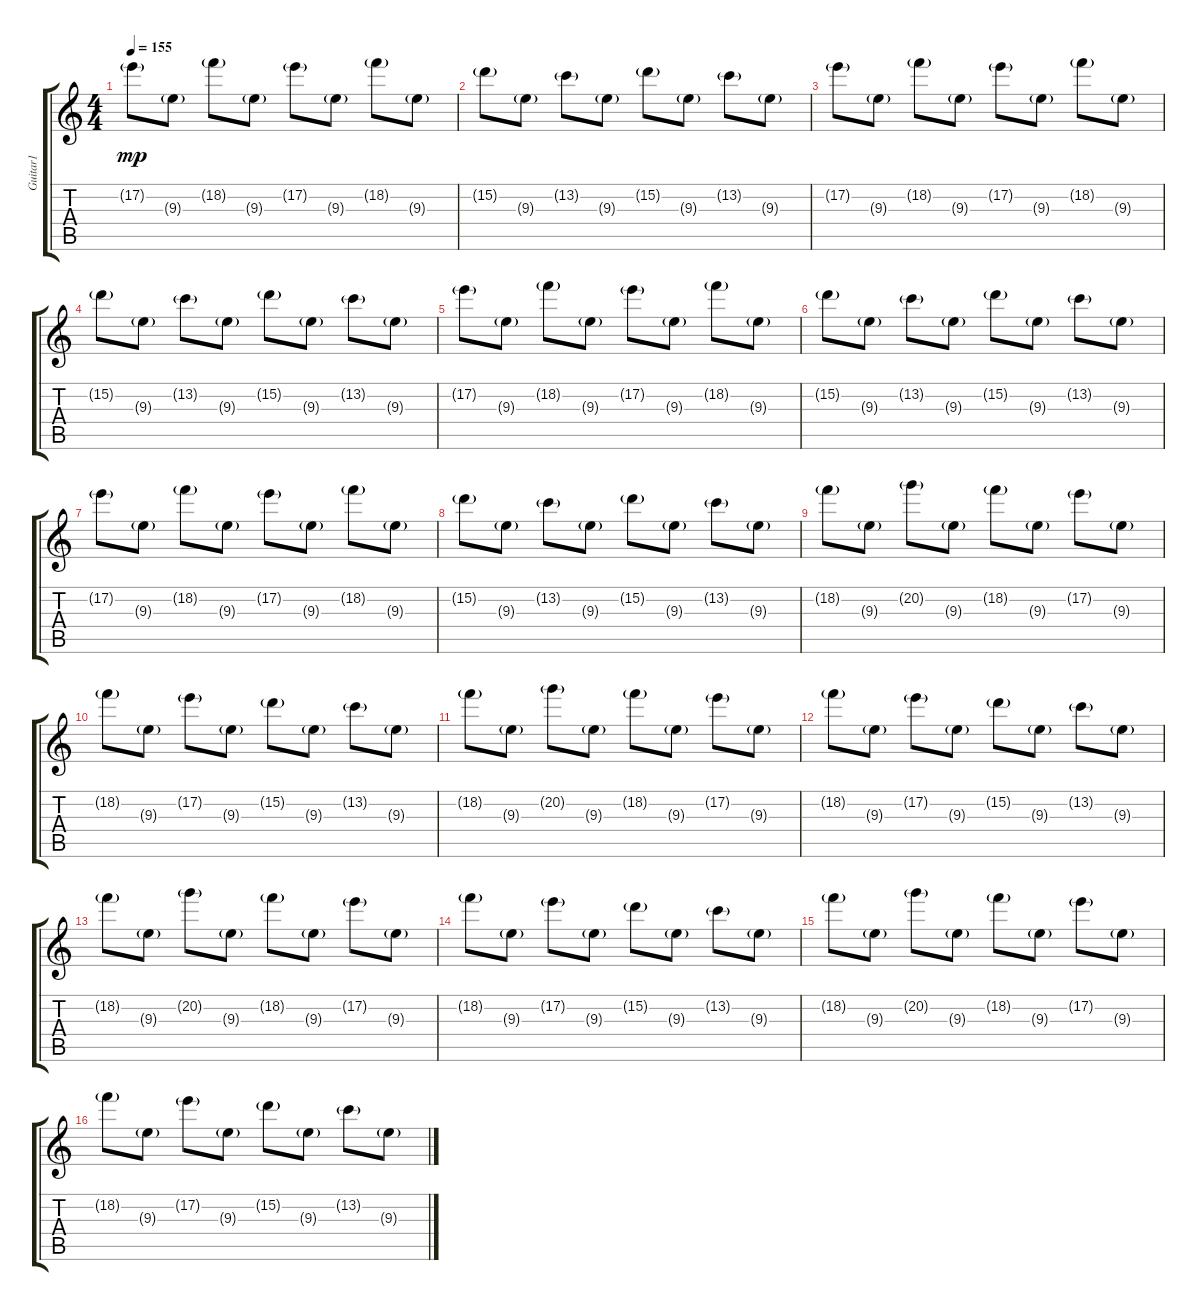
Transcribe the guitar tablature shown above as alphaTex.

\track ("Guitar1" "Guitar1") {instrument overdrivenguitar}
\staff {score tabs}
\tuning (E4 B3 G3 D3 A2 E2) {hide}
\ts (4 4)
\tempo 155
\clef g2
\ks c
17.2{g}.8{dy mp} 9.3{g}.8 18.2{g}.8 9.3{g}.8 17.2{g}.8 9.3{g}.8 18.2{g}.8 9.3{g}.8 |
15.2{g}.8 9.3{g}.8 13.2{g}.8 9.3{g}.8 15.2{g}.8 9.3{g}.8 13.2{g}.8 9.3{g}.8 |
17.2{g}.8 9.3{g}.8 18.2{g}.8 9.3{g}.8 17.2{g}.8 9.3{g}.8 18.2{g}.8 9.3{g}.8 |
15.2{g}.8 9.3{g}.8 13.2{g}.8 9.3{g}.8 15.2{g}.8 9.3{g}.8 13.2{g}.8 9.3{g}.8 |
17.2{g}.8 9.3{g}.8 18.2{g}.8 9.3{g}.8 17.2{g}.8 9.3{g}.8 18.2{g}.8 9.3{g}.8 |
15.2{g}.8 9.3{g}.8 13.2{g}.8 9.3{g}.8 15.2{g}.8 9.3{g}.8 13.2{g}.8 9.3{g}.8 |
17.2{g}.8 9.3{g}.8 18.2{g}.8 9.3{g}.8 17.2{g}.8 9.3{g}.8 18.2{g}.8 9.3{g}.8 |
15.2{g}.8 9.3{g}.8 13.2{g}.8 9.3{g}.8 15.2{g}.8 9.3{g}.8 13.2{g}.8 9.3{g}.8 |
18.2{g}.8 9.3{g}.8 20.2{g}.8 9.3{g}.8 18.2{g}.8 9.3{g}.8 17.2{g}.8 9.3{g}.8 |
18.2{g}.8 9.3{g}.8 17.2{g}.8 9.3{g}.8 15.2{g}.8 9.3{g}.8 13.2{g}.8 9.3{g}.8 |
18.2{g}.8 9.3{g}.8 20.2{g}.8 9.3{g}.8 18.2{g}.8 9.3{g}.8 17.2{g}.8 9.3{g}.8 |
18.2{g}.8 9.3{g}.8 17.2{g}.8 9.3{g}.8 15.2{g}.8 9.3{g}.8 13.2{g}.8 9.3{g}.8 |
18.2{g}.8 9.3{g}.8 20.2{g}.8 9.3{g}.8 18.2{g}.8 9.3{g}.8 17.2{g}.8 9.3{g}.8 |
18.2{g}.8 9.3{g}.8 17.2{g}.8 9.3{g}.8 15.2{g}.8 9.3{g}.8 13.2{g}.8 9.3{g}.8 |
18.2{g}.8 9.3{g}.8 20.2{g}.8 9.3{g}.8 18.2{g}.8 9.3{g}.8 17.2{g}.8 9.3{g}.8 |
18.2{g}.8 9.3{g}.8 17.2{g}.8 9.3{g}.8 15.2{g}.8 9.3{g}.8 13.2{g}.8 9.3{g}.8
